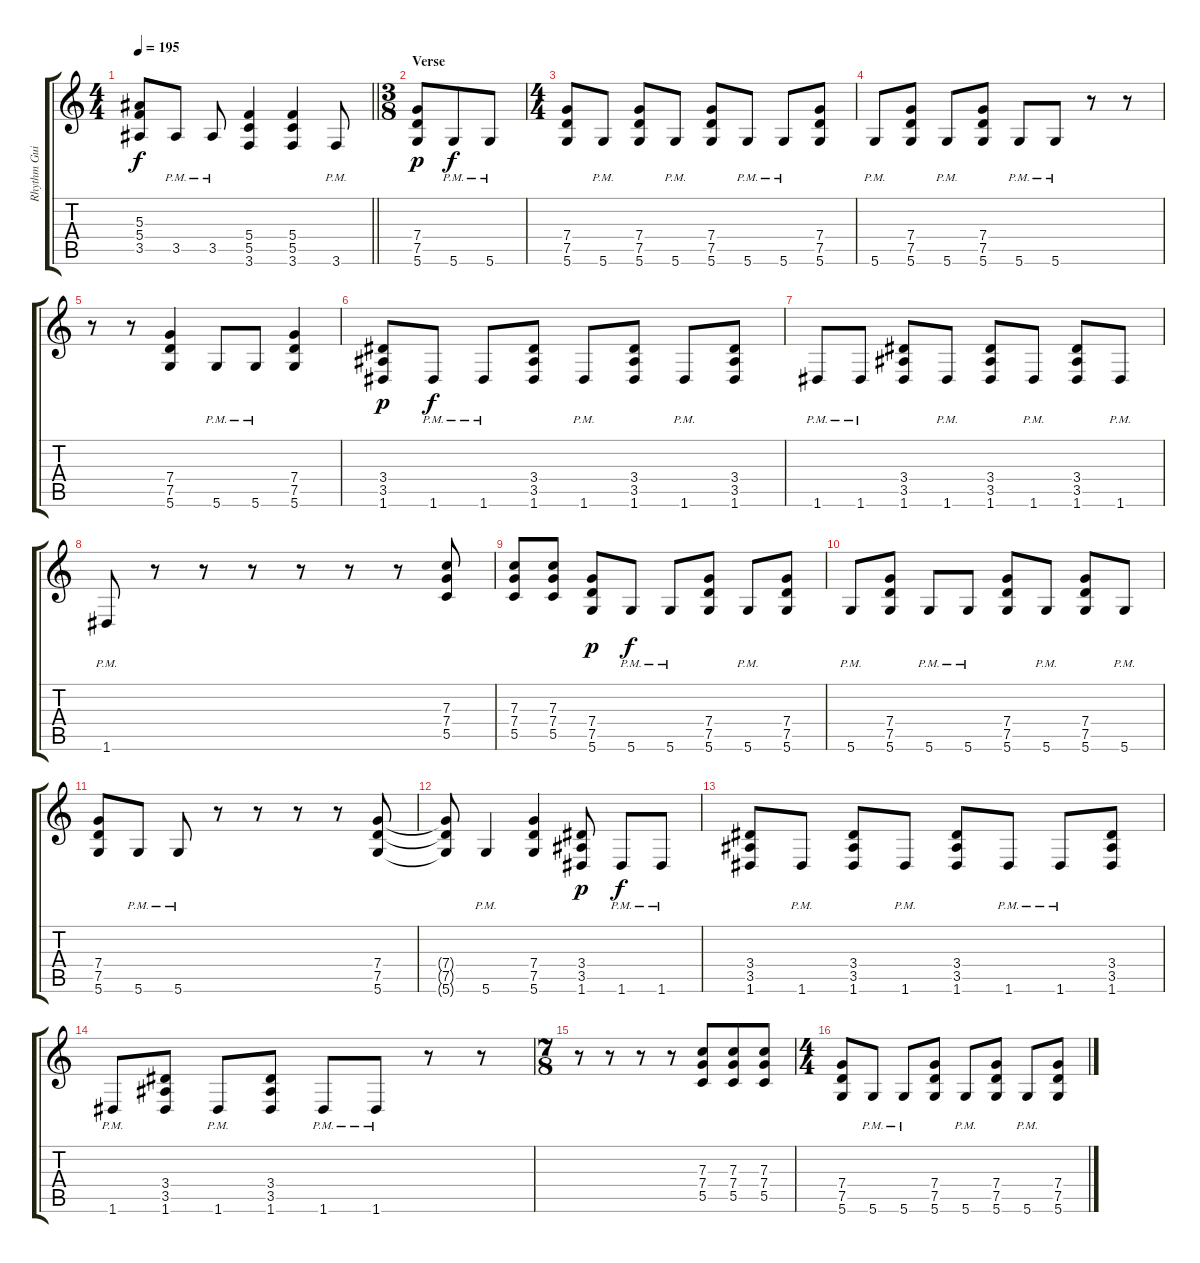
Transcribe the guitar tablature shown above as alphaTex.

\track ("Rhythm Guitar" "Rhythm Gui") {instrument overdrivenguitar}
\staff {score tabs}
\tuning (D4 A3 F3 C3 G2 D2) {hide}
\ts (4 4)
\tempo 195
\clef g2
\barLineRight lightlight
\ks c
(5.3 5.4 3.5).8{dy f} 3.5{pm}.8 3.5{pm}.8 (5.4 5.5 3.6).4 (5.4 5.5 3.6).4 3.6{pm}.8 |
\ts (3 8)
\section ("" "Verse")
(7.4 7.5 5.6).8{dy p} 5.6{pm}.8{dy f} 5.6{pm}.8 |
\ts (4 4)
(7.4 7.5 5.6).8 5.6{pm}.8 (7.4 7.5 5.6).8 5.6{pm}.8 (7.4 7.5 5.6).8 5.6{pm}.8 5.6{pm}.8 (7.4 7.5 5.6).8 |
5.6{pm}.8 (7.4 7.5 5.6).8 5.6{pm}.8 (7.4 7.5 5.6).8 5.6{pm}.8 5.6{pm}.8 r.8 r.8 |
r.8 r.8 (7.4 7.5 5.6).4 5.6{pm}.8 5.6{pm}.8 (7.4 7.5 5.6).4 |
(3.4 3.5 1.6).8{dy p} 1.6{pm}.8{dy f} 1.6{pm}.8 (3.4 3.5 1.6).8 1.6{pm}.8 (3.4 3.5 1.6).8 1.6{pm}.8 (3.4 3.5 1.6).8 |
1.6{pm}.8 1.6{pm}.8 (3.4 3.5 1.6).8 1.6{pm}.8 (3.4 3.5 1.6).8 1.6{pm}.8 (3.4 3.5 1.6).8 1.6{pm}.8 |
1.6{pm}.8 r.8 r.8 r.8 r.8 r.8 r.8 (7.3 7.4 5.5).8 |
(7.3 7.4 5.5).8 (7.3 7.4 5.5).8 (7.4 7.5 5.6).8{dy p} 5.6{pm}.8{dy f} 5.6{pm}.8 (7.4 7.5 5.6).8 5.6{pm}.8 (7.4 7.5 5.6).8 |
5.6{pm}.8 (7.4 7.5 5.6).8 5.6{pm}.8 5.6{pm}.8 (7.4 7.5 5.6).8 5.6{pm}.8 (7.4 7.5 5.6).8 5.6{pm}.8 |
(7.4 7.5 5.6).8 5.6{pm}.8 5.6{pm}.8 r.8 r.8 r.8 r.8 (7.4 7.5 5.6).8 |
(7.4{t} 7.5{t} 5.6{t}).8 5.6{pm}.4 (7.4 7.5 5.6).4 (3.4 3.5 1.6).8{dy p} 1.6{pm}.8{dy f} 1.6{pm}.8 |
(3.4 3.5 1.6).8 1.6{pm}.8 (3.4 3.5 1.6).8 1.6{pm}.8 (3.4 3.5 1.6).8 1.6{pm}.8 1.6{pm}.8 (3.4 3.5 1.6).8 |
1.6{pm}.8 (3.4 3.5 1.6).8 1.6{pm}.8 (3.4 3.5 1.6).8 1.6{pm}.8 1.6{pm}.8 r.8 r.8 |
\ts (7 8)
r.8 r.8 r.8 r.8 (7.3 7.4 5.5).8 (7.3 7.4 5.5).8 (7.3 7.4 5.5).8 |
\ts (4 4)
(7.4 7.5 5.6).8 5.6{pm}.8 5.6{pm}.8 (7.4 7.5 5.6).8 5.6{pm}.8 (7.4 7.5 5.6).8 5.6{pm}.8 (7.4 7.5 5.6).8
